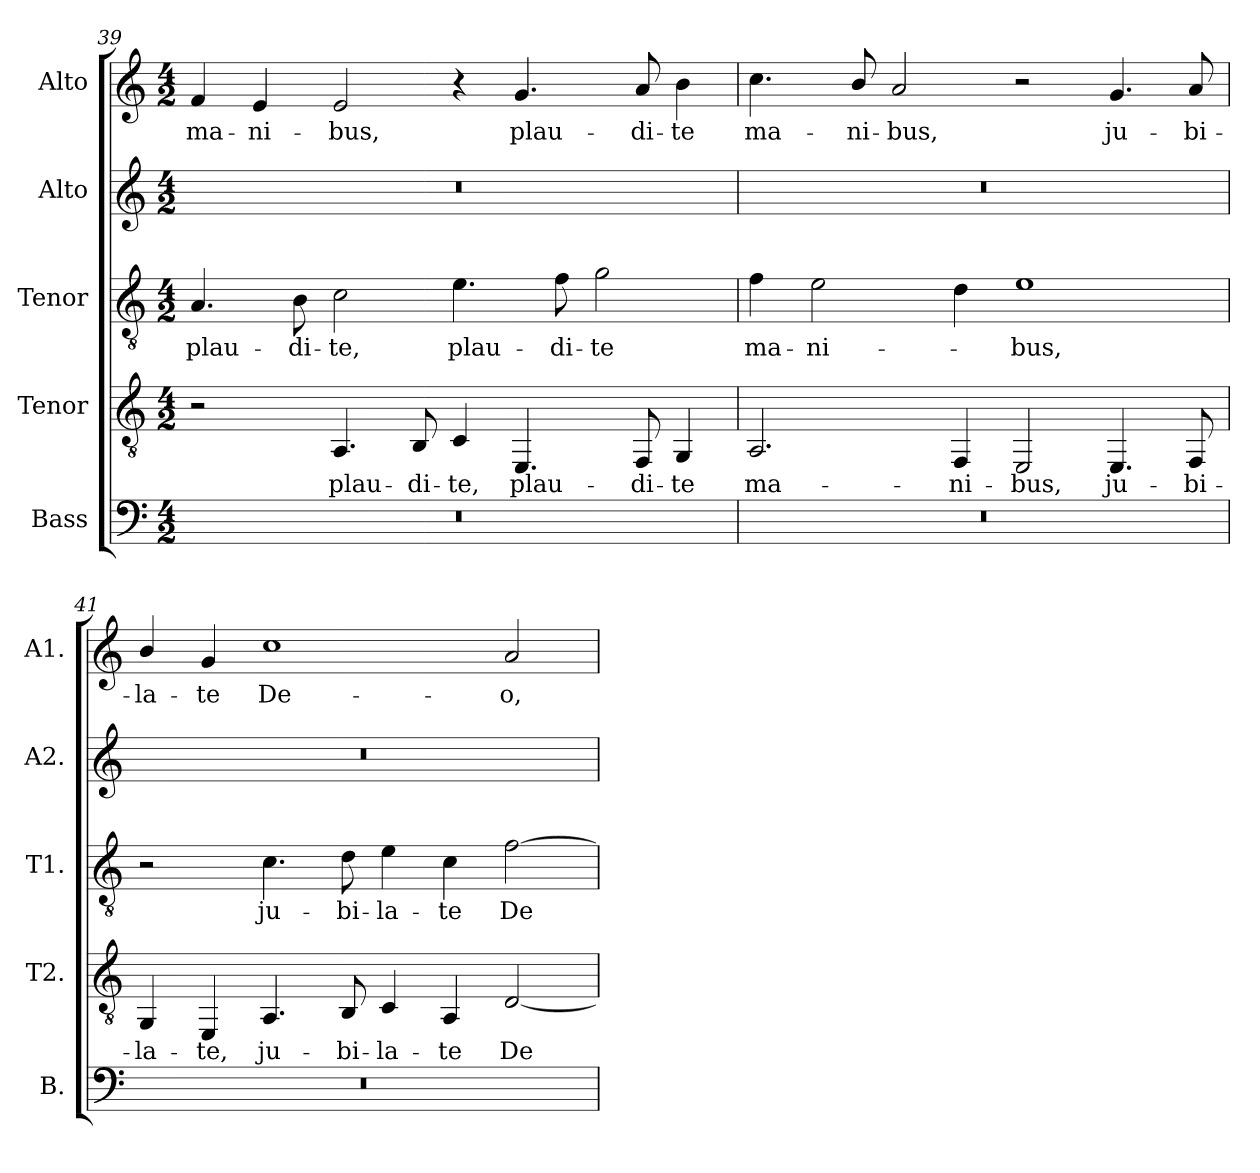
**kern	**kern	**text	**kern	**text	**kern	**kern	**text
*part5	*part4	*part4	*part3	*part3	*part2	*part1	*part1
*staff5	*staff4	*staff4	*staff3	*staff3	*staff2	*staff1	*staff1
*I"Bass	*I"Tenor	*	*I"Tenor	*	*I"Alto	*I"Alto	*
*I'B.	*I'T2.	*	*I'T1.	*	*I'A2.	*I'A1.	*
*clefF4	*clefGv2	*	*clefGv2	*	*clefG2	*clefG2	*
*	*	*	*ITrd7c12	*	*	*	*
*k[]	*k[]	*	*k[]	*	*k[]	*k[]	*
*C:	*C:	*	*C:	*	*C:	*C:	*
*M4/2	*M4/2	*	*M4/2	*	*M4/2	*M4/2	*
=39	=39	=39	=39	=39	=39	=39	=39
!LO:N:vis=1	!	!	!	!	!	!	!
!	!	!	!	!LO:LY:b:color=#000000	!LO:N:vis=1	!	!
!	!	!	!	!	!	!	!LO:LY:b:color=#000000
0r	2r	.	4.AAi/	plau-	0r	4fi/	ma-
!	!	!	!	!	!	!	!LO:LY:b:color=#000000
.	.	.	.	.	.	4ei/	-ni-
!	!	!	!	!LO:LY:b:color=#000000	!	!	!
.	.	.	8BBi\	-di-	.	.	.
!	!	!LO:LY:b:color=#000000	!	!	!	!	!
!	!	!	!	!LO:LY:b:color=#000000	!	!	!
!	!	!	!	!	!	!	!LO:LY:b:color=#000000
.	4.AAi/	plau-	2Ci\	-te,	.	2ei/	-bus,
!	!	!LO:LY:b:color=#000000	!	!	!	!	!
.	8BBi/	-di-	.	.	.	.	.
!	!	!LO:LY:b:color=#000000	!	!	!	!	!
!	!	!	!	!LO:LY:b:color=#000000	!	!	!
.	4Ci/	-te,	4.Ei\	plau-	.	4r	.
!	!	!LO:LY:b:color=#000000	!	!	!	!	!
!	!	!	!	!	!	!	!LO:LY:b:color=#000000
.	4.EEi/	plau-	.	.	.	4.gi/	plau-
!	!	!	!	!LO:LY:b:color=#000000	!	!	!
.	.	.	8Fi\	-di-	.	.	.
!	!	!	!	!LO:LY:b:color=#000000	!	!	!
.	.	.	2Gi\	-te	.	.	.
!	!	!LO:LY:b:color=#000000	!	!	!	!	!
!	!	!	!	!	!	!	!LO:LY:b:color=#000000
.	8FFi/	-di-	.	.	.	8ai/	-di-
!	!	!LO:LY:b:color=#000000	!	!	!	!	!
!	!	!	!	!	!	!	!LO:LY:b:color=#000000
.	4GGi/	-te	.	.	.	4bi\	-te
!!LO:LB:g=z
=40	=40	=40	=40	=40	=40	=40	=40
!LO:N:vis=1	!	!	!	!	!	!	!
!	!	!LO:LY:b:color=#000000	!	!	!	!	!
!	!	!	!	!LO:LY:b:color=#000000	!LO:N:vis=1	!	!
!	!	!	!	!	!	!	!LO:LY:b:color=#000000
0r	2.AAi/	ma-	4Fi\	ma-	0r	4.cci\	ma-
!	!	!	!	!LO:LY:b:color=#000000	!	!	!
.	.	.	2Ei\	-ni-	.	.	.
!	!	!	!	!	!	!	!LO:LY:b:color=#000000
.	.	.	.	.	.	8bi/	-ni-
!	!	!	!	!	!	!	!LO:LY:b:color=#000000
.	.	.	.	.	.	2ai/	-bus,
!	!	!LO:LY:b:color=#000000	!	!	!	!	!
.	4FFi/	-ni-	4Di\	.	.	.	.
!	!	!LO:LY:b:color=#000000	!	!	!	!	!
!	!	!	!	!LO:LY:b:color=#000000	!	!	!
.	2EEi/	-bus,	1Ei	-bus,	.	2r	.
!	!	!LO:LY:b:color=#000000	!	!	!	!	!
!	!	!	!	!	!	!	!LO:LY:b:color=#000000
.	4.EEi/	ju-	.	.	.	4.gi/	ju-
!	!	!LO:LY:b:color=#000000	!	!	!	!	!
!	!	!	!	!	!	!	!LO:LY:b:color=#000000
.	8FFi/	-bi-	.	.	.	8ai/	-bi-
=41	=41	=41	=41	=41	=41	=41	=41
!LO:N:vis=1	!	!	!	!	!	!	!
!	!	!LO:LY:b:color=#000000	!	!	!LO:N:vis=1	!	!
!	!	!	!	!	!	!	!LO:LY:b:color=#000000
0r	4GGi/	-la-	2r	.	0r	4bi/	-la-
!	!	!LO:LY:b:color=#000000	!	!	!	!	!
!	!	!	!	!	!	!	!LO:LY:b:color=#000000
.	4EEi/	-te,	.	.	.	4gi/	-te
!	!	!LO:LY:b:color=#000000	!	!	!	!	!
!	!	!	!	!LO:LY:b:color=#000000	!	!	!
!	!	!	!	!	!	!	!LO:LY:b:color=#000000
.	4.AAi/	ju-	4.Ci\	ju-	.	1cci	De-
!	!	!LO:LY:b:color=#000000	!	!	!	!	!
!	!	!	!	!LO:LY:b:color=#000000	!	!	!
.	8BBi/	-bi-	8Di\	-bi-	.	.	.
!	!	!LO:LY:b:color=#000000	!	!	!	!	!
!	!	!	!	!LO:LY:b:color=#000000	!	!	!
.	4Ci/	-la-	4Ei\	-la-	.	.	.
!	!	!LO:LY:b:color=#000000	!	!	!	!	!
!	!	!	!	!LO:LY:b:color=#000000	!	!	!
.	4AAi/	-te	4Ci\	-te	.	.	.
!	!	!LO:LY:b:color=#000000	!	!	!	!	!
!	!	!	!	!LO:LY:b:color=#000000	!	!	!
!	!	!	!	!	!	!	!LO:LY:b:color=#000000
.	[2Di/	De-	[2Fi\	De-	.	2ai/	-o,
=	=	=	=	=	=	=	=
*-	*-	*-	*-	*-	*-	*-	*-
